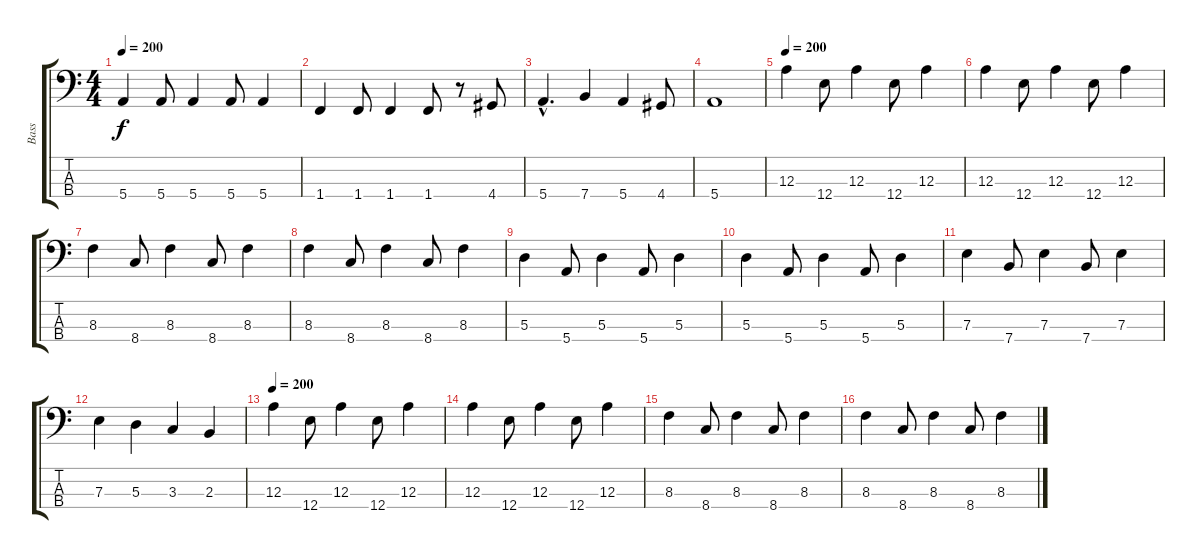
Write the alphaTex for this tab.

\track ("Bass" "Bass") {instrument electricbassfinger}
\staff {score tabs}
\tuning (G2 D2 A1 E1) {hide}
\ts (4 4)
\tempo 200
\clef f4
\ks c
5.4.4{dy f} 5.4.8 5.4.4 5.4.8 5.4.4 |
1.4.4 1.4.8 1.4.4 1.4.8 r.8 4.4.8 |
5.4{hac}.4{d} 7.4.4 5.4.4 4.4.8 |
5.4.1 |
\tempo 200
12.3.4 12.4.8 12.3.4 12.4.8 12.3.4 |
12.3.4 12.4.8 12.3.4 12.4.8 12.3.4 |
8.3.4 8.4.8 8.3.4 8.4.8 8.3.4 |
8.3.4 8.4.8 8.3.4 8.4.8 8.3.4 |
5.3.4 5.4.8 5.3.4 5.4.8 5.3.4 |
5.3.4 5.4.8 5.3.4 5.4.8 5.3.4 |
7.3.4 7.4.8 7.3.4 7.4.8 7.3.4 |
7.3.4 5.3.4 3.3.4 2.3.4 |
\tempo 200
12.3.4 12.4.8 12.3.4 12.4.8 12.3.4 |
12.3.4 12.4.8 12.3.4 12.4.8 12.3.4 |
8.3.4 8.4.8 8.3.4 8.4.8 8.3.4 |
8.3.4 8.4.8 8.3.4 8.4.8 8.3.4
